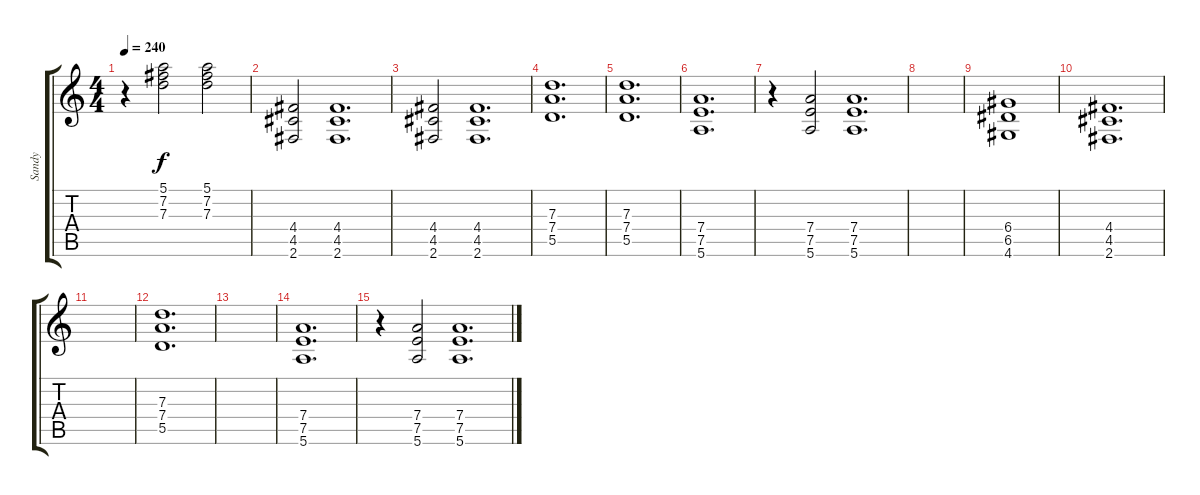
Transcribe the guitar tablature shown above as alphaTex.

\track ("Sandy" "Sandy") {instrument acousticguitarsteel}
\staff {score tabs}
\tuning (E4 B3 G3 D3 A2 E2) {hide}
\ts (4 4)
\tempo 240
\clef g2
\ks c
r.4{dy f} (5.1 7.2 7.3).2 (5.1 7.2 7.3).2 |
(4.4 4.5 2.6).2 (4.4 4.5 2.6).1{d} |
(4.4 4.5 2.6).2 (4.4 4.5 2.6).1{d} |
(7.3 7.4 5.5).1{d} |
(7.3 7.4 5.5).1{d} |
(7.4 7.5 5.6).1{d} |
r.4 (7.4 7.5 5.6).2 (7.4 7.5 5.6).1{d} |
|
(6.4 6.5 4.6).1 |
(4.4 4.5 2.6).1{d} |
|
(7.3 7.4 5.5).1{d} |
|
(7.4 7.5 5.6).1{d} |
r.4 (7.4 7.5 5.6).2 (7.4 7.5 5.6).1{d}
